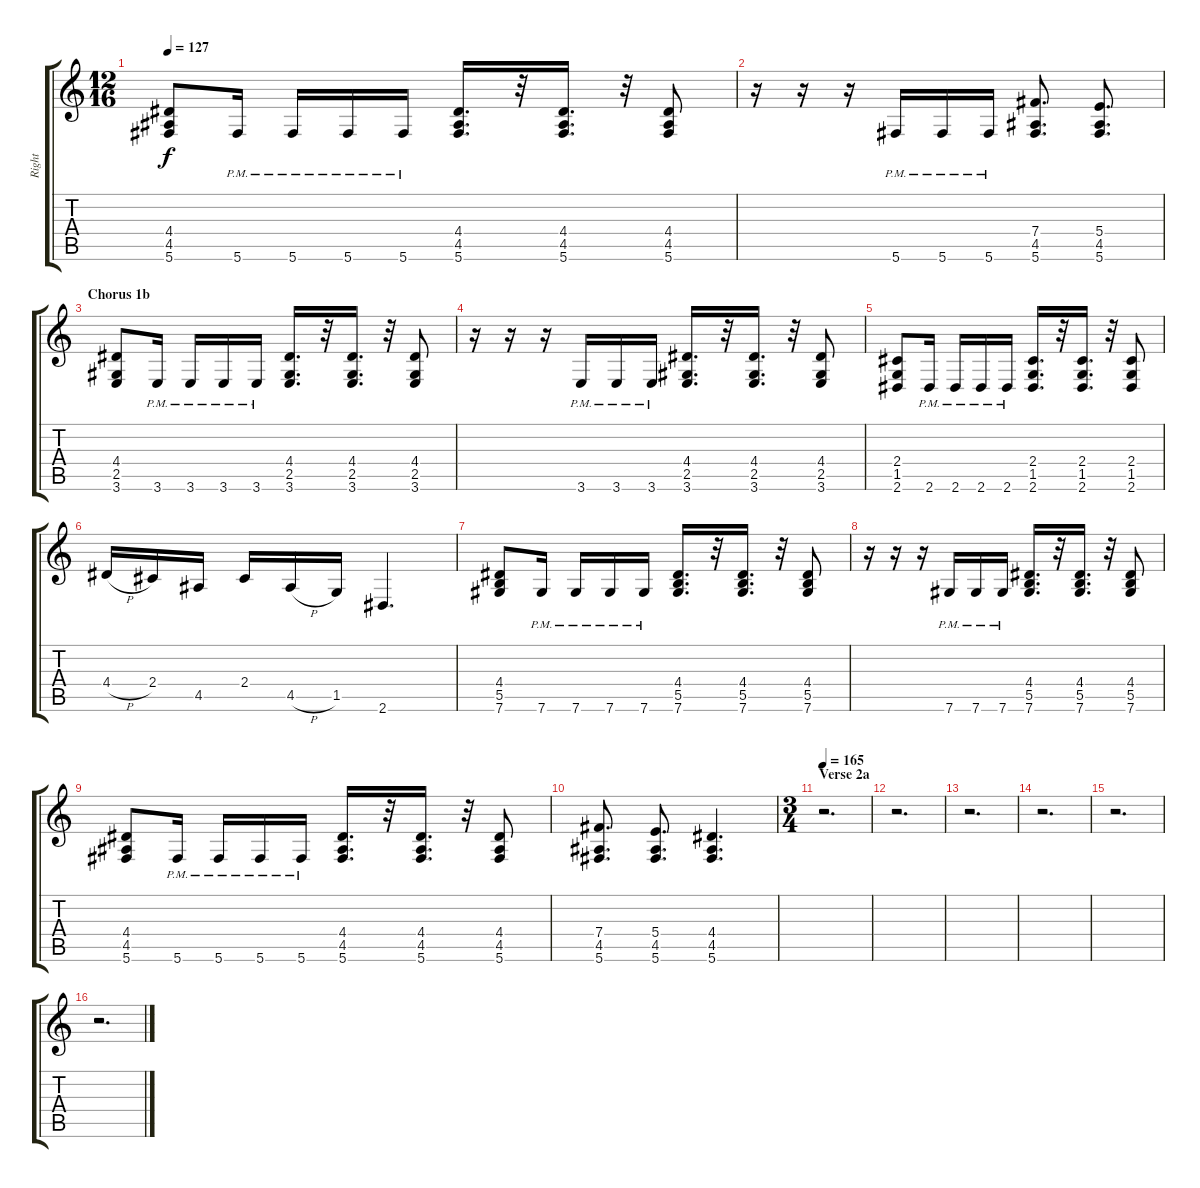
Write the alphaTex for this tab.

\track ("Right" "Right") {instrument distortionguitar}
\staff {score tabs}
\tuning (Db4 Ab3 E3 B2 Gb2 Db2) {hide}
\ts (12 16)
\tempo 127
\clef g2
\ks c
(4.4 4.5 5.6).8{dy f} 5.6{pm}.16 5.6{pm}.16 5.6{pm}.16 5.6{pm}.16 (4.4 4.5 5.6).16{d} r.32 (4.4 4.5 5.6).16{d} r.32 (4.4 4.5 5.6).8 |
r.16 r.16 r.16 5.6{pm}.16 5.6{pm}.16 5.6{pm}.16 (7.4 4.5 5.6).8{d} (5.4 4.5 5.6).8{d} |
\section ("" "Chorus 1b")
(4.4 2.5 3.6).8 3.6{pm}.16 3.6{pm}.16 3.6{pm}.16 3.6{pm}.16 (4.4 2.5 3.6).16{d} r.32 (4.4 2.5 3.6).16{d} r.32 (4.4 2.5 3.6).8 |
r.16 r.16 r.16 3.6{pm}.16 3.6{pm}.16 3.6{pm}.16 (4.4 2.5 3.6).16{d} r.32 (4.4 2.5 3.6).16{d} r.32 (4.4 2.5 3.6).8 |
(2.4 1.5 2.6).8 2.6{pm}.16 2.6{pm}.16 2.6{pm}.16 2.6{pm}.16 (2.4 1.5 2.6).16{d} r.32 (2.4 1.5 2.6).16{d} r.32 (2.4 1.5 2.6).8 |
4.4{h}.16 2.4.16 4.5.16 2.4.16 4.5{h}.16 1.5.16 2.6.4{d} |
(4.4 5.5 7.6).8 7.6{pm}.16 7.6{pm}.16 7.6{pm}.16 7.6{pm}.16 (4.4 5.5 7.6).16{d} r.32 (4.4 5.5 7.6).16{d} r.32 (4.4 5.5 7.6).8 |
r.16 r.16 r.16 7.6{pm}.16 7.6{pm}.16 7.6{pm}.16 (4.4 5.5 7.6).16{d} r.32 (4.4 5.5 7.6).16{d} r.32 (4.4 5.5 7.6).8 |
(4.4 4.5 5.6).8 5.6{pm}.16 5.6{pm}.16 5.6{pm}.16 5.6{pm}.16 (4.4 4.5 5.6).16{d} r.32 (4.4 4.5 5.6).16{d} r.32 (4.4 4.5 5.6).8 |
(7.4 4.5 5.6).8{d} (5.4 4.5 5.6).8{d} (4.4 4.5 5.6).4{d} |
\ts (3 4)
\section ("" "Verse 2a")
\tempo 165
r.2{d} |
r.2{d} |
r.2{d} |
r.2{d} |
r.2{d} |
r.2{d}
